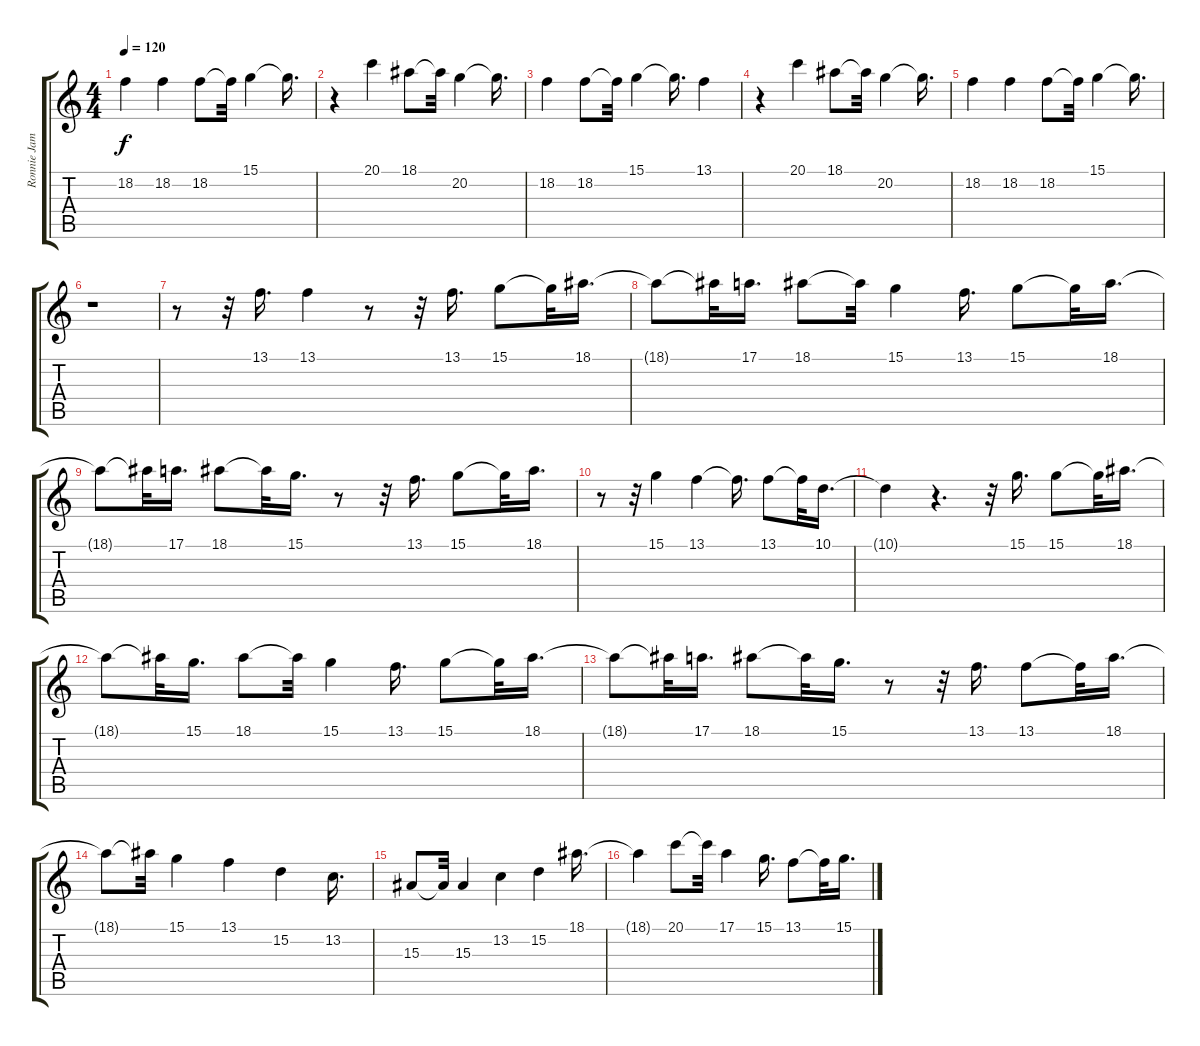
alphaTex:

\track ("Ronnie James Dio" "Ronnie Jam") {instrument choiraahs}
\staff {score tabs}
\tuning (E4 B3 G3 D3 A2 E2) {hide}
\ts (4 4)
\tempo 120
\clef g2
\ks c
18.2.4{dy f} 18.2.4 18.2.8 18.2{t}.32 15.1.4 15.1{t}.16{d} |
r.4 20.1.4 18.1.8 18.1{t}.32 20.2.4 20.2{t}.16{d} |
18.2.4 18.2.8 18.2{t}.32 15.1.4 15.1{t}.16{d} 13.1.4 |
r.4 20.1.4 18.1.8 18.1{t}.32 20.2.4 20.2{t}.16{d} |
18.2.4 18.2.4 18.2.8 18.2{t}.32 15.1.4 15.1{t}.16{d} |
r.1 |
r.8 r.32 13.1.16{d} 13.1.4 r.8 r.32 13.1.16{d} 15.1.8 15.1{t}.32 18.1.16{d} |
18.1{t}.8 18.1{t}.32 17.1.16{d} 18.1.8 18.1{t}.32 15.1.4 13.1.16{d} 15.1.8 15.1{t}.32 18.1.16{d} |
18.1{t}.8 18.1{t}.32 17.1.16{d} 18.1.8 18.1{t}.32 15.1.16{d} r.8 r.32 13.1.16{d} 15.1.8 15.1{t}.32 18.1.16{d} |
r.8 r.32 15.1.4 13.1.4 13.1{t}.16{d} 13.1.8 13.1{t}.32 10.1.16{d} |
10.1{t}.4 r.4{d} r.32 15.1.16{d} 15.1.8 15.1{t}.32 18.1.16{d} |
18.1{t}.8 18.1{t}.32 15.1.16{d} 18.1.8 18.1{t}.32 15.1.4 13.1.16{d} 15.1.8 15.1{t}.32 18.1.16{d} |
18.1{t}.8 18.1{t}.32 17.1.16{d} 18.1.8 18.1{t}.32 15.1.16{d} r.8 r.32 13.1.16{d} 13.1.8 13.1{t}.32 18.1.16{d} |
18.1{t}.8 18.1{t}.32 15.1.4 13.1.4 15.2.4 13.2.16{d} |
15.3.8 15.3{t}.32 15.3.4 13.2.4 15.2.4 18.1.16{d} |
18.1{t}.4 20.1.8 20.1{t}.32 17.1.4 15.1.16{d} 13.1.8 13.1{t}.32 15.1.16{d}
